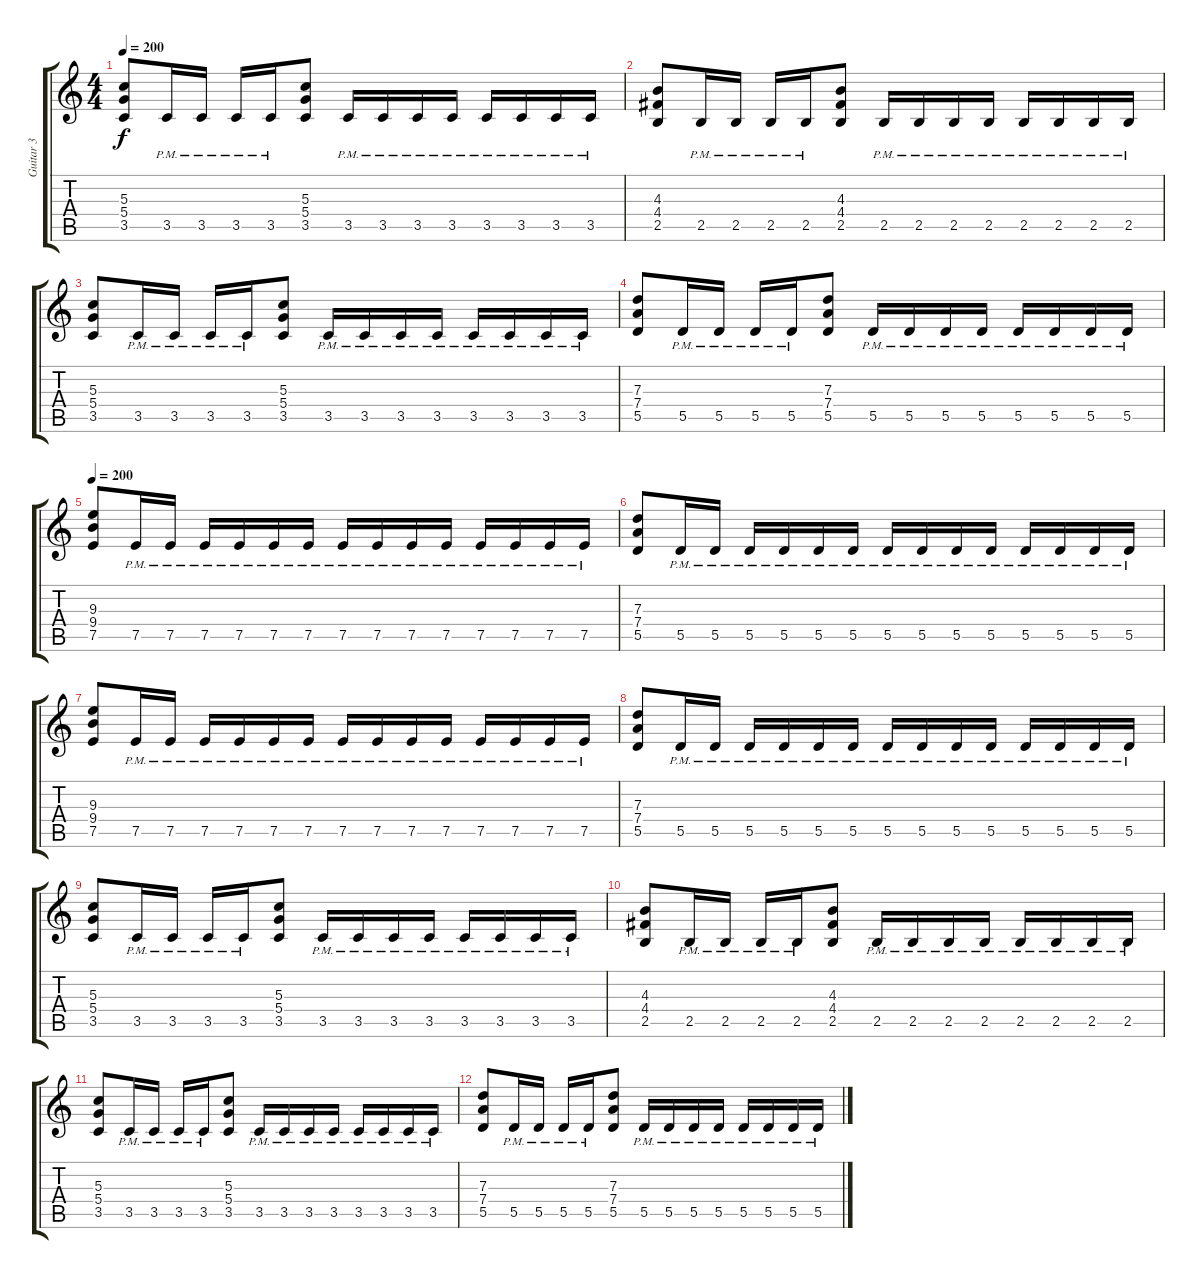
\track ("Guitar 3" "Guitar 3") {instrument overdrivenguitar}
\staff {score tabs}
\tuning (E4 B3 G3 D3 A2 E2) {hide}
\ts (4 4)
\tempo 200
\clef g2
\ks c
(5.3 5.4 3.5).8{dy f} 3.5{pm}.16 3.5{pm}.16 3.5{pm}.16 3.5{pm}.16 (5.3 5.4 3.5).8 3.5{pm}.16 3.5{pm}.16 3.5{pm}.16 3.5{pm}.16 3.5{pm}.16 3.5{pm}.16 3.5{pm}.16 3.5{pm}.16 |
(4.3 4.4 2.5).8 2.5{pm}.16 2.5{pm}.16 2.5{pm}.16 2.5{pm}.16 (4.3 4.4 2.5).8 2.5{pm}.16 2.5{pm}.16 2.5{pm}.16 2.5{pm}.16 2.5{pm}.16 2.5{pm}.16 2.5{pm}.16 2.5{pm}.16 |
(5.3 5.4 3.5).8 3.5{pm}.16 3.5{pm}.16 3.5{pm}.16 3.5{pm}.16 (5.3 5.4 3.5).8 3.5{pm}.16 3.5{pm}.16 3.5{pm}.16 3.5{pm}.16 3.5{pm}.16 3.5{pm}.16 3.5{pm}.16 3.5{pm}.16 |
(7.3 7.4 5.5).8 5.5{pm}.16 5.5{pm}.16 5.5{pm}.16 5.5{pm}.16 (7.3 7.4 5.5).8 5.5{pm}.16 5.5{pm}.16 5.5{pm}.16 5.5{pm}.16 5.5{pm}.16 5.5{pm}.16 5.5{pm}.16 5.5{pm}.16 |
\tempo 200
(9.3 9.4 7.5).8 7.5{pm}.16 7.5{pm}.16 7.5{pm}.16 7.5{pm}.16 7.5{pm}.16 7.5{pm}.16 7.5{pm}.16 7.5{pm}.16 7.5{pm}.16 7.5{pm}.16 7.5{pm}.16 7.5{pm}.16 7.5{pm}.16 7.5{pm}.16 |
(7.3 7.4 5.5).8 5.5{pm}.16 5.5{pm}.16 5.5{pm}.16 5.5{pm}.16 5.5{pm}.16 5.5{pm}.16 5.5{pm}.16 5.5{pm}.16 5.5{pm}.16 5.5{pm}.16 5.5{pm}.16 5.5{pm}.16 5.5{pm}.16 5.5{pm}.16 |
(9.3 9.4 7.5).8 7.5{pm}.16 7.5{pm}.16 7.5{pm}.16 7.5{pm}.16 7.5{pm}.16 7.5{pm}.16 7.5{pm}.16 7.5{pm}.16 7.5{pm}.16 7.5{pm}.16 7.5{pm}.16 7.5{pm}.16 7.5{pm}.16 7.5{pm}.16 |
(7.3 7.4 5.5).8 5.5{pm}.16 5.5{pm}.16 5.5{pm}.16 5.5{pm}.16 5.5{pm}.16 5.5{pm}.16 5.5{pm}.16 5.5{pm}.16 5.5{pm}.16 5.5{pm}.16 5.5{pm}.16 5.5{pm}.16 5.5{pm}.16 5.5{pm}.16 |
(5.3 5.4 3.5).8 3.5{pm}.16 3.5{pm}.16 3.5{pm}.16 3.5{pm}.16 (5.3 5.4 3.5).8 3.5{pm}.16 3.5{pm}.16 3.5{pm}.16 3.5{pm}.16 3.5{pm}.16 3.5{pm}.16 3.5{pm}.16 3.5{pm}.16 |
(4.3 4.4 2.5).8 2.5{pm}.16 2.5{pm}.16 2.5{pm}.16 2.5{pm}.16 (4.3 4.4 2.5).8 2.5{pm}.16 2.5{pm}.16 2.5{pm}.16 2.5{pm}.16 2.5{pm}.16 2.5{pm}.16 2.5{pm}.16 2.5{pm}.16 |
(5.3 5.4 3.5).8 3.5{pm}.16 3.5{pm}.16 3.5{pm}.16 3.5{pm}.16 (5.3 5.4 3.5).8 3.5{pm}.16 3.5{pm}.16 3.5{pm}.16 3.5{pm}.16 3.5{pm}.16 3.5{pm}.16 3.5{pm}.16 3.5{pm}.16 |
(7.3 7.4 5.5).8 5.5{pm}.16 5.5{pm}.16 5.5{pm}.16 5.5{pm}.16 (7.3 7.4 5.5).8 5.5{pm}.16 5.5{pm}.16 5.5{pm}.16 5.5{pm}.16 5.5{pm}.16 5.5{pm}.16 5.5{pm}.16 5.5{pm}.16
